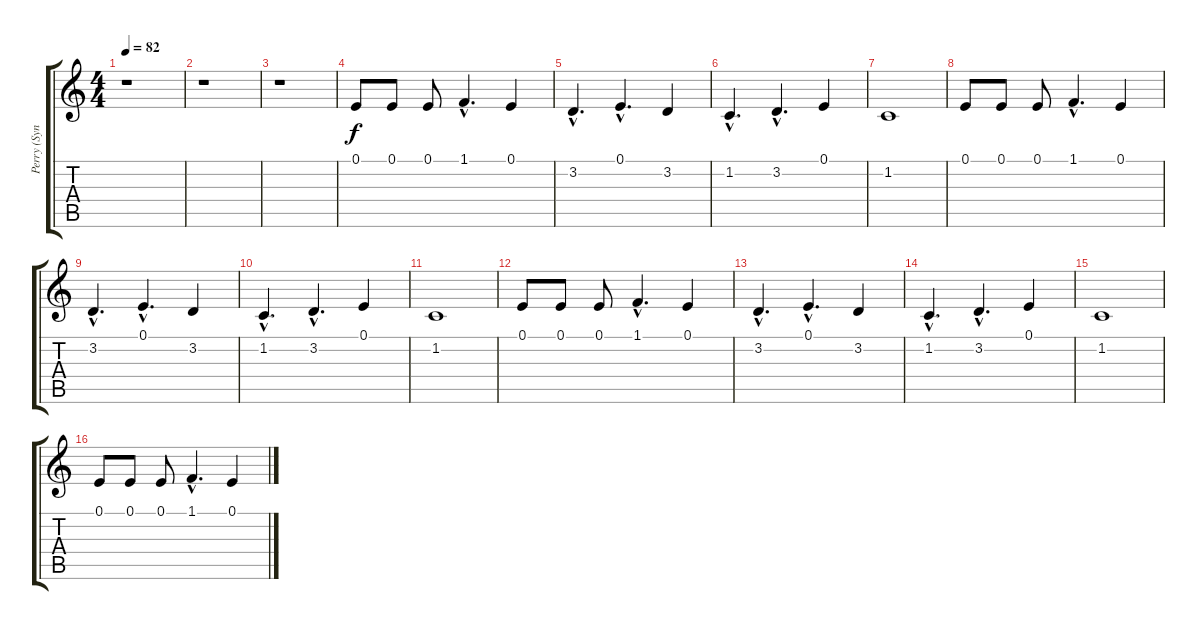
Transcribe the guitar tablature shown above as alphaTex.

\track ("Perry (Synth)" "Perry (Syn") {instrument bassoon}
\staff {score tabs}
\tuning (E4 B3 G3 D3 A2 E2) {hide}
\ts (4 4)
\tempo 82
\clef g2
\ks c
r.1{dy f} |
r.1 |
r.1 |
0.1.8 0.1.8 0.1.8 1.1{hac}.4{d} 0.1.4 |
3.2{hac}.4{d} 0.1{hac}.4{d} 3.2.4 |
1.2{hac}.4{d} 3.2{hac}.4{d} 0.1.4 |
1.2.1 |
0.1.8 0.1.8 0.1.8 1.1{hac}.4{d} 0.1.4 |
3.2{hac}.4{d} 0.1{hac}.4{d} 3.2.4 |
1.2{hac}.4{d} 3.2{hac}.4{d} 0.1.4 |
1.2.1 |
0.1.8 0.1.8 0.1.8 1.1{hac}.4{d} 0.1.4 |
3.2{hac}.4{d} 0.1{hac}.4{d} 3.2.4 |
1.2{hac}.4{d} 3.2{hac}.4{d} 0.1.4 |
1.2.1 |
0.1.8 0.1.8 0.1.8 1.1{hac}.4{d} 0.1.4
